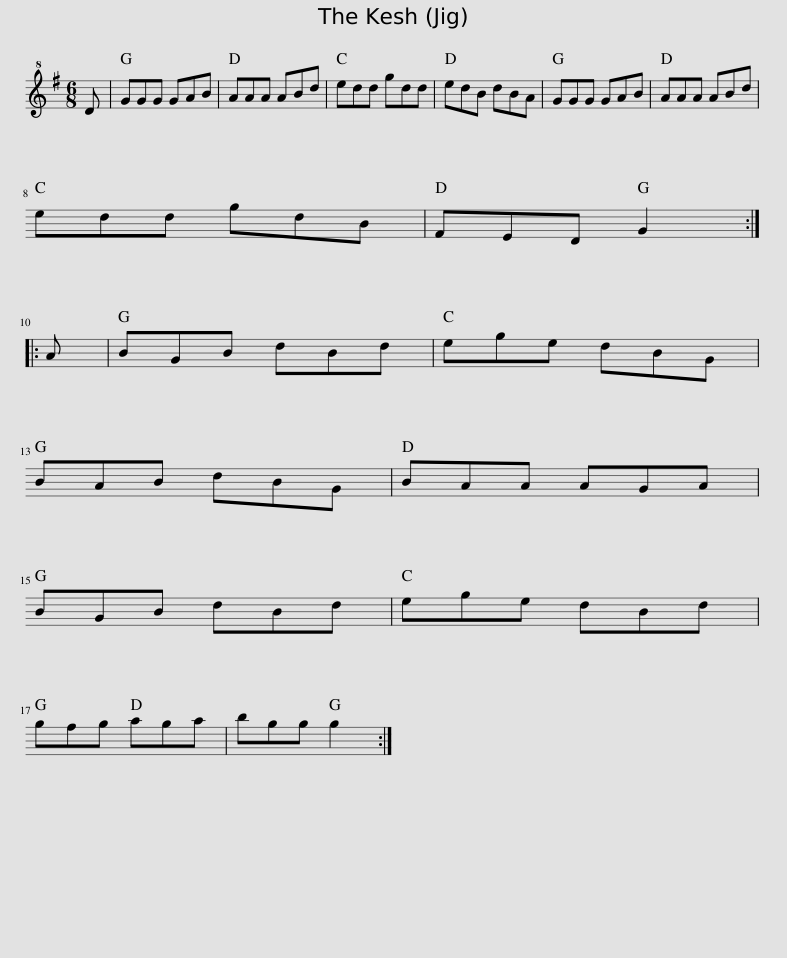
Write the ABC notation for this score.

X:1
L:1/8
Q:1/4=145
M:6/8
I:linebreak $
K:G
V:1 treble+8
V:1
 D | GGG GAB | AAA ABd | edd gdd | edB dBA | %5
 GGG GAB | AAA ABd |$ edd gdB | FED G2 ::$ A | %10
 BGB dBd | ege dBG |$ BAB dBG | BAA AGA |$ BGB dBd | %15
 ege dBd |$ gfg aga | bgg g2 :| %18
